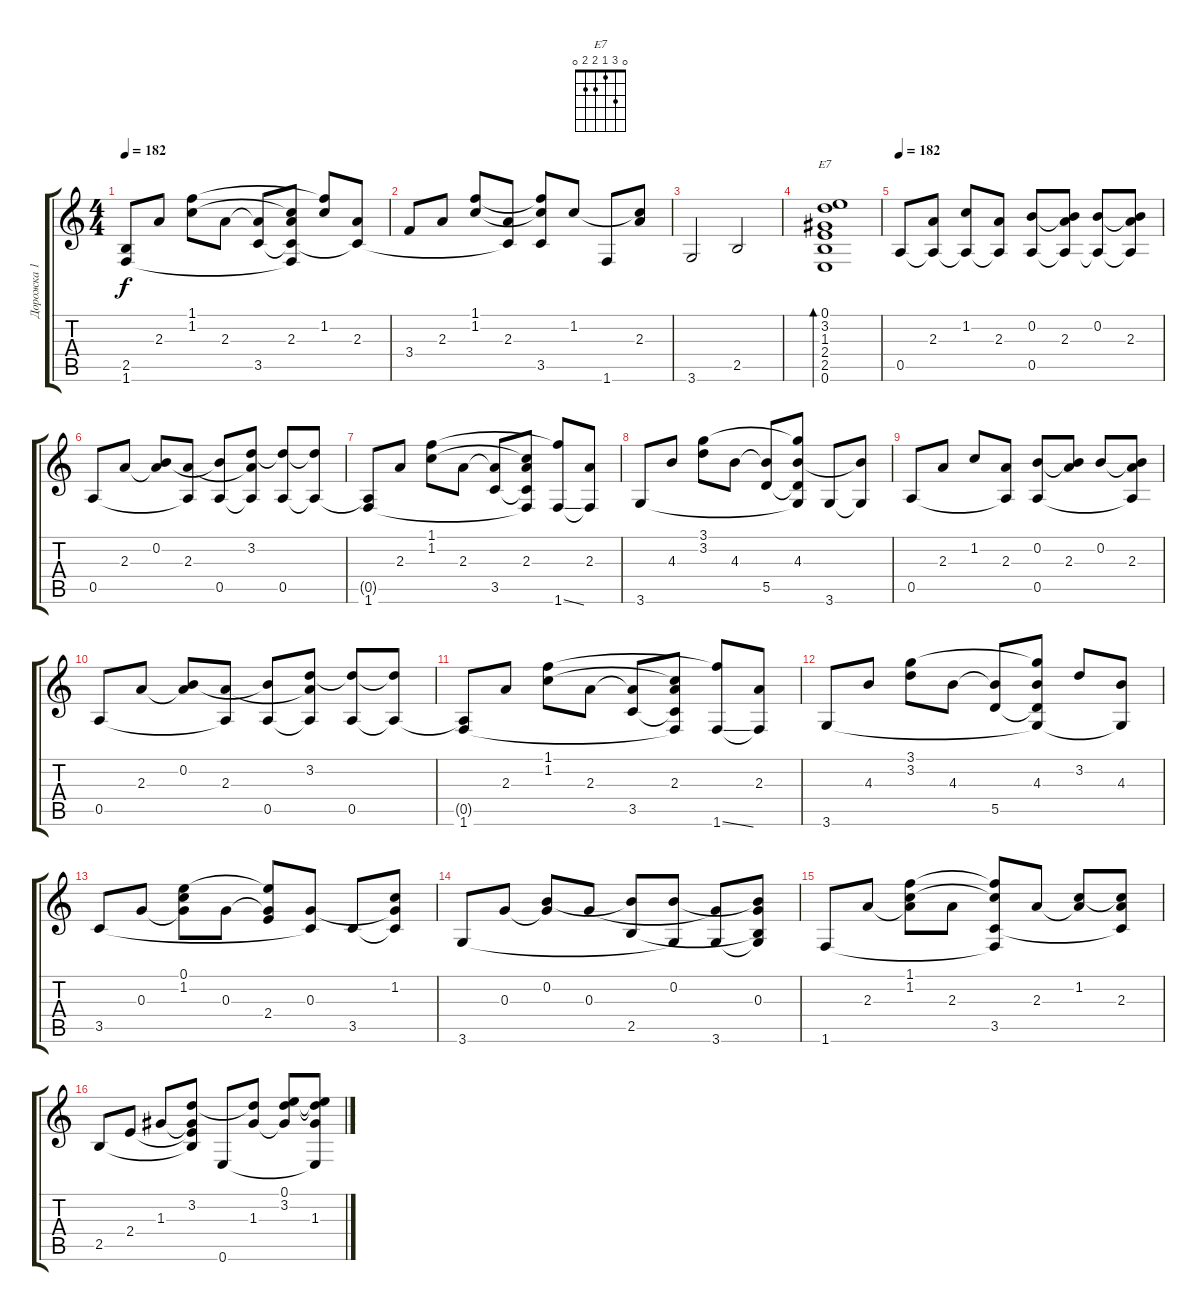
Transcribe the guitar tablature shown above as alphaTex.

\track ("Дорожка 1" "Дорожка 1") {instrument acousticguitarsteel}
\staff {score tabs}
\tuning (E4 B3 G3 D3 A2 E2) {hide}
\chord ("E7" 0 3 1 2 2 0)
\ts (4 4)
\tempo 182
\clef g2
\ks c
(2.5{t} 1.6).8{dy f} 2.3.8 (1.1 1.2).8 2.3.8 (2.3{t} 3.5).8 (1.2{t} 2.3 3.5{t} 1.6{t}).8 (1.1{t} 1.2).8 (2.3 3.5{t}).8 |
3.4.8 2.3.8 (1.1 1.2).8 (2.3 3.5{t}).8 (1.1{t} 1.2{t} 3.5).8 1.2.8 1.6.8 (1.2{t} 2.3).8 |
3.6.2 2.5.2 |
(0.1 3.2 1.3 2.4 2.5 0.6).1{bd 240 ch "E7"} |
\tempo 182
0.5.8 (2.3 0.5{t}).8 (1.2 0.5{t}).8 (2.3 0.5{t}).8 (0.2 0.5).8 (0.2{t} 2.3 0.5{t}).8 (0.2 0.5{t}).8 (0.2{t} 2.3 0.5{t}).8 |
0.5.8 2.3.8 (0.2 2.3{t}).8 (2.3 0.5{t}).8 (0.2{t} 0.5).8 (3.2 2.3{t} 0.5{t}).8 (3.2{t} 0.5).8 (3.2{t} 0.5{t}).8 |
(0.5{t} 1.6).8 2.3.8 (1.1 1.2).8 2.3.8 (2.3{t} 3.5).8 (1.2{t} 2.3 3.5{t} 1.6{t}).8 (1.1{t} 1.6{ss}).8 (2.3 1.6{t}).8 |
3.6.8 4.3.8 (3.1 3.2).8 4.3.8 (4.3{t} 5.5).8 (3.1{t} 4.3 5.5{t} 3.6{t}).8 3.6.8 (4.3{t} 3.6{t}).8 |
0.5.8 2.3.8 1.2.8 (2.3 0.5{t}).8 (0.2 0.5).8 (0.2{t} 2.3).8 0.2.8 (0.2{t} 2.3 0.5{t}).8 |
0.5.8 2.3.8 (0.2 2.3{t}).8 (2.3 0.5{t}).8 (0.2{t} 0.5).8 (3.2 2.3{t} 0.5{t}).8 (3.2{t} 0.5).8 (3.2{t} 0.5{t}).8 |
(0.5{t} 1.6).8 2.3.8 (1.1 1.2).8 2.3.8 (2.3{t} 3.5).8 (1.2{t} 2.3 3.5{t} 1.6{t}).8 (1.1{t} 1.6{ss}).8 (2.3 1.6{t}).8 |
3.6.8 4.3.8 (3.1 3.2).8 4.3.8 (4.3{t} 5.5).8 (3.1{t} 4.3 5.5{t} 3.6{t}).8 3.2.8 (4.3 3.6{t}).8 |
3.5.8 0.3.8 (0.1 1.2 0.3{t}).8 0.3.8 (0.1{t} 0.3{t} 2.4).8 (0.3 3.5{t}).8 3.5.8 (1.2 0.3{t} 3.5{t}).8 |
3.6.8 0.3.8 (0.2 0.3{t}).8 0.3.8 (0.2{t} 2.5).8 (0.2 3.6{t}).8 (0.3{t} 3.6).8 (0.2{t} 0.3 2.5{t} 3.6{t}).8 |
1.6.8 2.3.8 (1.1 1.2 2.3{t}).8 2.3.8 (1.1{t} 1.2{t} 3.5 1.6{t}).8 2.3.8 (1.2 2.3{t}).8 (1.2{t} 2.3 3.5{t}).8 |
2.5.8 2.4.8 1.3.8 (3.2 1.3{t} 2.4{t} 2.5{t}).8 0.6.8 (3.2{t} 1.3).8 (0.1 3.2 1.3{t}).8 (0.1{t} 3.2{t} 1.3 0.6{t}).8
